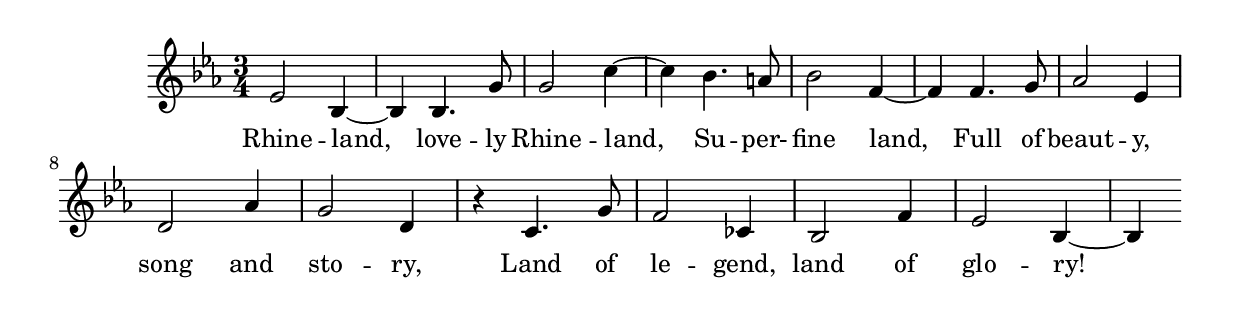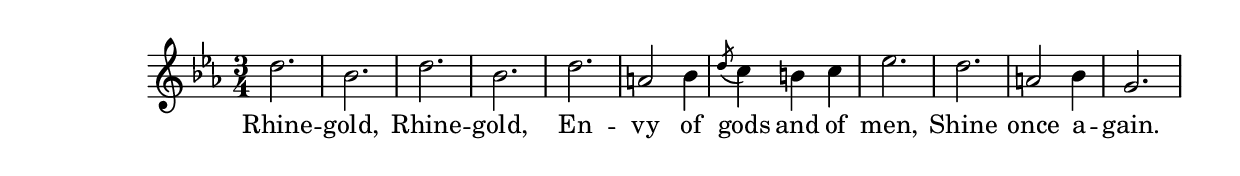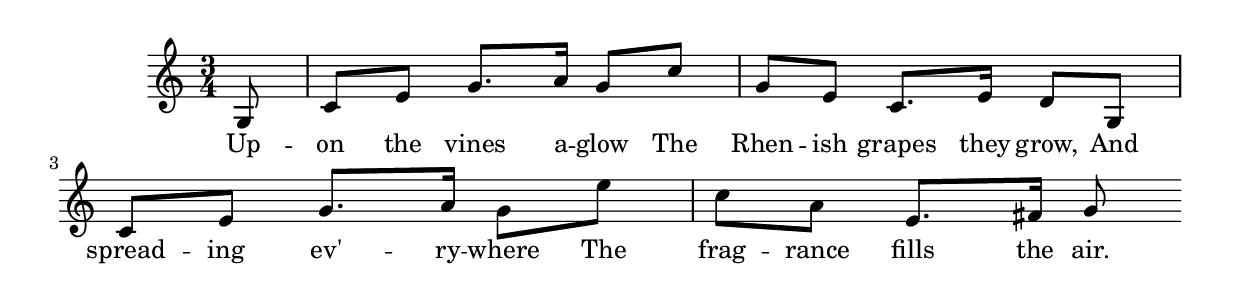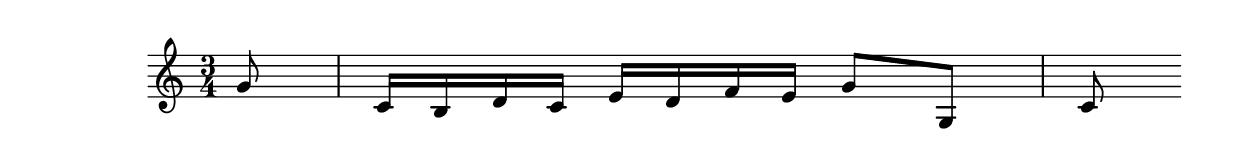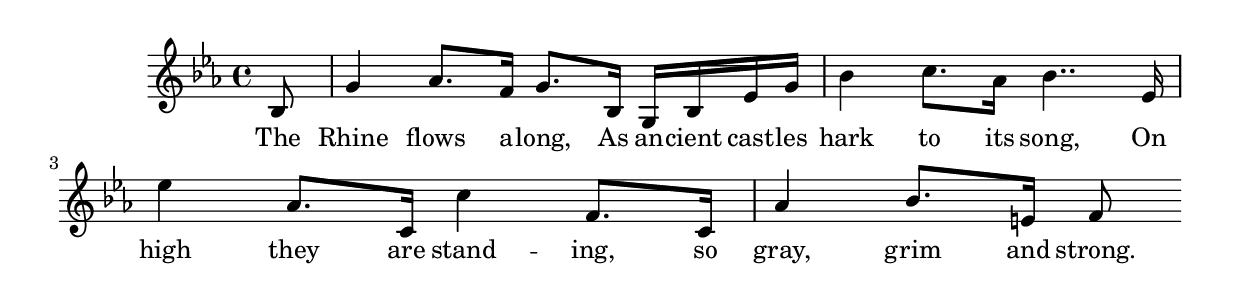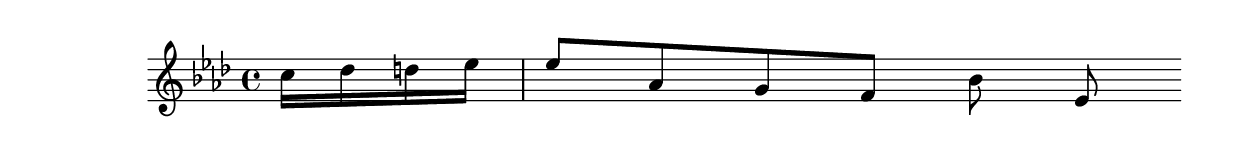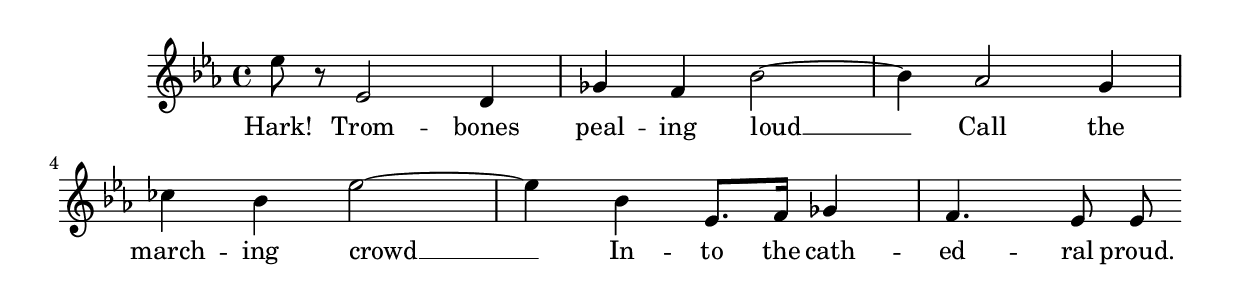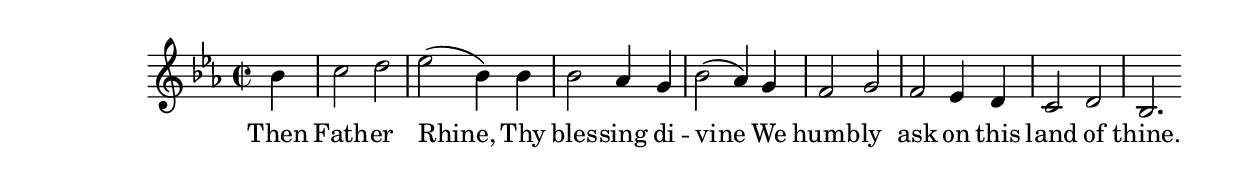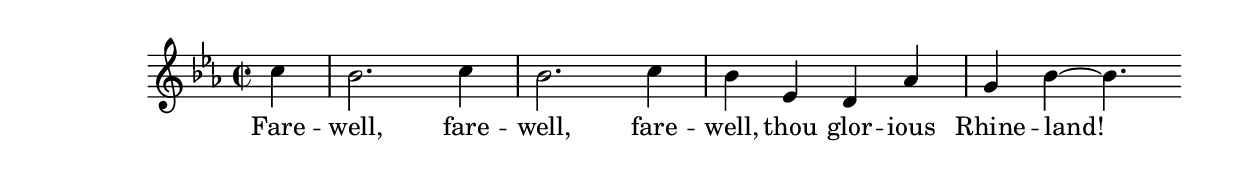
% Schumann Symphony No. 3
\version "2.18.2"
% Melody definitions for movements of
% Schumann's 3rd Symphony (schumann-003)

% Movement I Melody A {{{
melody_ia = <<
    \relative c' {
        \clef "treble"
        \key ees \major
        \time 3/4
        ees2 bes4~ | bes4 bes4. g'8 |
        g2 c4~ | c4 bes4. a8 |
        bes2 f4~ | f4 f4. g8 |
        aes2 ees4 | d2 aes'4 |
        g2 d4 | r4 c4. g'8 |
        f2 ces4 | bes2 f'4 |
        ees2 bes4~ | bes4
    }
    \addlyrics {
        Rhine -- land, love -- ly Rhine -- land, Su -- per- fine land,
        Full of beaut -- y, song and sto -- ry,
        Land of le -- gend, land of glo -- ry!
    }
>> % }}}

% Movement I Melody B {{{
melody_ib = <<
    \relative c' {
        \clef "treble"
        \key ees \major
        \time 3/4
        d'2. | bes2. |
        d2. | bes2. |
        d2. | a2 bes4 |
        \slashedGrace{d8(} c4) b c | ees2. |
        d2. | a2 bes4 | g2. |
    }
    \addlyrics {
        Rhine -- gold, Rhine -- gold, En -- vy of
        gods and of men, Shine once a -- gain.
    }
>> % }}}

% Movement II Melody A {{{
melody_iia = <<
    \relative c' {
        \clef "treble"
        \key c \major
        \time 3/4
        \partial 8 g8 |
        c8 e g8. a16 g8 c | g8 e c8. e16 d8 g,8 |
        c8 e g8. a16 g8 e'8 | c8 a e8. fis16 g8
    }
    \addlyrics {
        Up -- on the vines a -- glow
        The Rhen -- ish grapes they grow,
        And spread -- ing ev' -- ry -- where
        The frag -- rance fills the air.
    }
>> % }}}

% Movement II Melody B {{{
melody_iib = <<
    \relative c' {
        \clef "treble"
        \key c \major
        \time 3/4
        \partial 8 g'8 |
        c,16 b d c e d f e g8 g,8 | c8
    }
    \addlyrics {
    }
>> % }}}

% Movement III Melody A {{{
melody_iiia = <<
    \relative c' {
        \clef "treble"
        \key ees \major
        \time 4/4
        \partial 8 bes8 |
        g'4 aes8. f16 g8. bes,16 g16 bes ees g |
        bes4 c8. aes16 bes4.. ees,16 | ees'4 aes,8. c,16 c'4 f,8. c16 |
        aes'4 bes8. e,16 f8
    }
    \addlyrics {
        The Rhine flows a -- long,
        As an -- cient cast -- les hark to its song,
        On high they are stand -- ing,
        so gray, grim and strong.
    }
>> % }}}

% Movement III Melody B {{{
melody_iiib = <<
    \relative c' {
        \clef "treble"
        \key aes \major
        \time 4/4
        \partial 4 c'16 des d ees |
        ees8 aes, g f bes ees,
    }
    \addlyrics {
    }
>> % }}}

% Movement IV Melody A {{{
melody_iva = <<
    \relative c' {
        \clef "treble"
        \key ees \major
        \time 4/4
        ees'8 r8 ees,2 d4 | ges4 f bes2~ |
        bes4 aes2 g4 | ces4 bes ees2~ |
        ees4 bes ees,8. f16 ges4 | f4. ees8 ees
    }
    \addlyrics {
        Hark! Trom -- bones peal -- ing loud __
        Call the march -- ing crowd __
        In -- to the cath -- ed -- ral proud.
    }
>> % }}}

% Movement V Melody A {{{
melody_va = <<
    \relative c' {
        \clef "treble"
        \key ees \major
        \time 2/2
        \partial 4 bes'4 |
        c2 d | ees2( bes4) bes |
        bes2 aes4 g | bes2( aes4) g |
        f2 g | f2 ees4 d |
        c2 d | bes2.
    }
    \addlyrics {
        Then Fath -- er Rhine,
        Thy bles -- sing di -- vine
        We humb -- ly ask on
        this land of thine.
    }
>> % }}}

% Movement V Melody B {{{
melody_vb = <<
    \relative c' {
        \clef "treble"
        \key ees \major
        \time 2/2
        \partial 4 c'4 |
        bes2. c4 | bes2. c4 |
        bes4 ees, d aes' | g4 bes~ bes4.
    }
    \addlyrics {
        Fare -- well, fare -- well, fare -- well,
        thou glor -- ious Rhine -- land!
    }
>> % }}}

\paper { oddFooterMarkup = ##f }
\layout { ragged-right = ##f }

\book { \bookOutputSuffix "1a" \melody_ia }
\book { \bookOutputSuffix "1b" \melody_ib }
\book { \bookOutputSuffix "2a" \melody_iia }
\book { \bookOutputSuffix "2b" \melody_iib }
\book { \bookOutputSuffix "3a" \melody_iiia }
\book { \bookOutputSuffix "3b" \melody_iiib }
\book { \bookOutputSuffix "4a" \melody_iva }
\book { \bookOutputSuffix "5a" \melody_va }
\book { \bookOutputSuffix "5b" \melody_vb }
